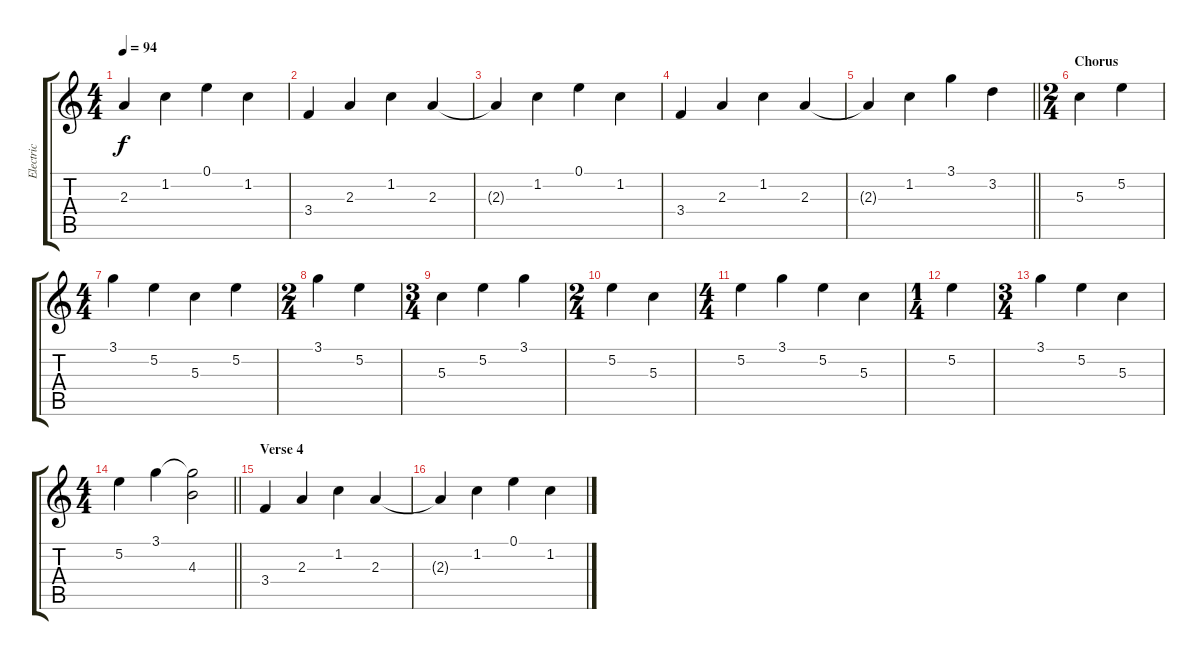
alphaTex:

\track ("Electric" "Electric") {instrument overdrivenguitar}
\staff {score tabs}
\tuning (E4 B3 G3 D3 A2 E2) {hide}
\ts (4 4)
\tempo 94
\clef g2
\ks c
2.3{t}.4{dy f} 1.2.4 0.1.4 1.2.4 |
3.4.4 2.3.4 1.2.4 2.3.4 |
2.3{t}.4 1.2.4 0.1.4 1.2.4 |
3.4.4 2.3.4 1.2.4 2.3.4 |
\barLineRight lightlight
2.3{t}.4 1.2.4 3.1.4 3.2.4 |
\ts (2 4)
\section ("" "Chorus")
5.3.4 5.2.4 |
\ts (4 4)
3.1.4 5.2.4 5.3.4 5.2.4 |
\ts (2 4)
3.1.4 5.2.4 |
\ts (3 4)
5.3.4 5.2.4 3.1.4 |
\ts (2 4)
5.2.4 5.3.4 |
\ts (4 4)
5.2.4 3.1.4 5.2.4 5.3.4 |
\ts (1 4)
5.2.4 |
\ts (3 4)
3.1.4 5.2.4 5.3.4 |
\ts (4 4)
\barLineRight lightlight
5.2.4 3.1.4 (3.1{t} 4.3).2 |
\section ("" "Verse 4")
3.4.4 2.3.4 1.2.4 2.3.4 |
2.3{t}.4 1.2.4 0.1.4 1.2.4
